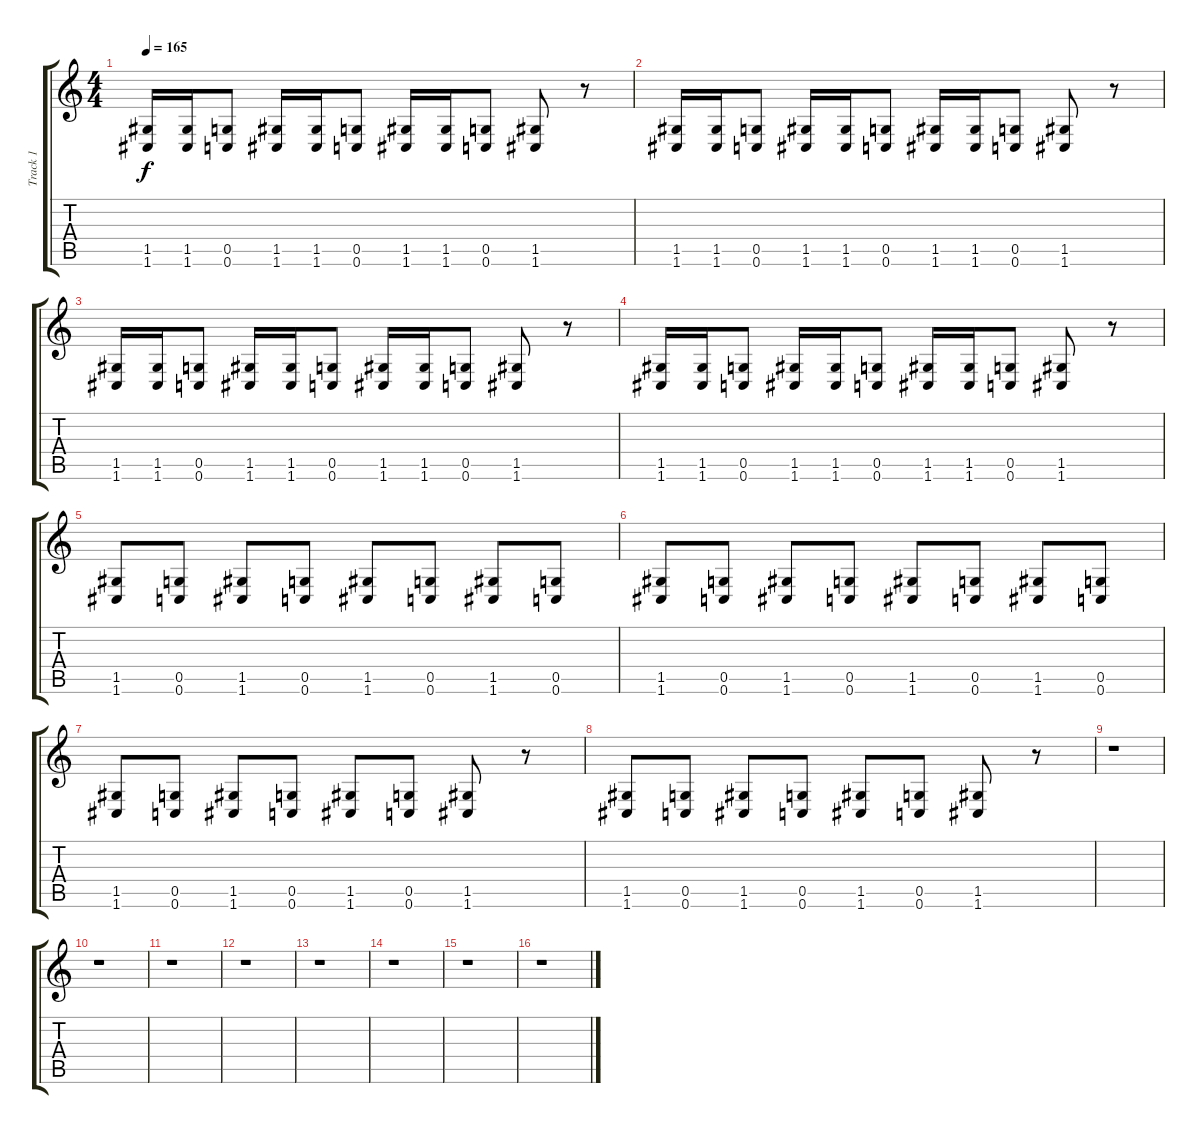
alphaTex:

\track ("Track 1" "Track 1") {instrument distortionguitar}
\staff {score tabs}
\tuning (D4 A3 F3 C3 G2 C2) {hide}
\ts (4 4)
\tempo 165
\clef g2
\ks c
(1.5 1.6).16{dy f instrument distortionguitar} (1.5 1.6).16 (0.5 0.6).8 (1.5 1.6).16 (1.5 1.6).16 (0.5 0.6).8 (1.5 1.6).16 (1.5 1.6).16 (0.5 0.6).8 (1.5 1.6).8 r.8 |
(1.5 1.6).16 (1.5 1.6).16 (0.5 0.6).8 (1.5 1.6).16 (1.5 1.6).16 (0.5 0.6).8 (1.5 1.6).16 (1.5 1.6).16 (0.5 0.6).8 (1.5 1.6).8 r.8 |
(1.5 1.6).16 (1.5 1.6).16 (0.5 0.6).8 (1.5 1.6).16 (1.5 1.6).16 (0.5 0.6).8 (1.5 1.6).16 (1.5 1.6).16 (0.5 0.6).8 (1.5 1.6).8 r.8 |
(1.5 1.6).16 (1.5 1.6).16 (0.5 0.6).8 (1.5 1.6).16 (1.5 1.6).16 (0.5 0.6).8 (1.5 1.6).16 (1.5 1.6).16 (0.5 0.6).8 (1.5 1.6).8 r.8 |
(1.5 1.6).8 (0.5 0.6).8 (1.5 1.6).8 (0.5 0.6).8 (1.5 1.6).8 (0.5 0.6).8 (1.5 1.6).8 (0.5 0.6).8 |
(1.5 1.6).8 (0.5 0.6).8 (1.5 1.6).8 (0.5 0.6).8 (1.5 1.6).8 (0.5 0.6).8 (1.5 1.6).8 (0.5 0.6).8 |
(1.5 1.6).8 (0.5 0.6).8 (1.5 1.6).8 (0.5 0.6).8 (1.5 1.6).8 (0.5 0.6).8 (1.5 1.6).8 r.8 |
(1.5 1.6).8 (0.5 0.6).8 (1.5 1.6).8 (0.5 0.6).8 (1.5 1.6).8 (0.5 0.6).8 (1.5 1.6).8 r.8 |
r.1 |
r.1 |
r.1 |
r.1 |
r.1 |
r.1 |
r.1 |
r.1
